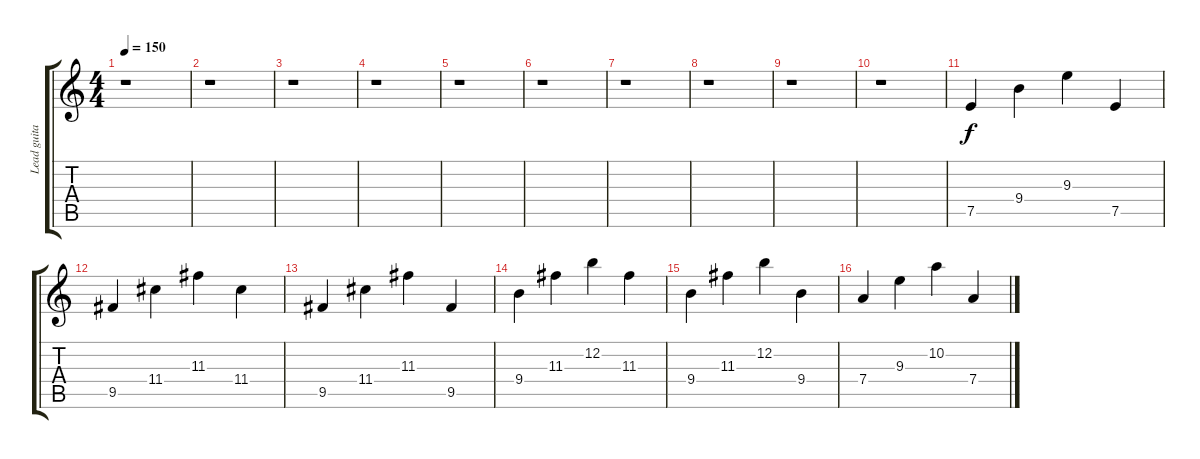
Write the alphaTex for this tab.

\track ("Lead guitar" "Lead guita") {instrument distortionguitar}
\staff {score tabs}
\tuning (E4 B3 G3 D3 A2 E2) {hide}
\ts (4 4)
\tempo 150
\clef g2
\ks c
r.1{dy f} |
r.1 |
r.1 |
r.1 |
r.1 |
r.1 |
r.1 |
r.1 |
r.1 |
r.1{volume 5} |
7.5.4{volume 13 instrument acousticguitarsteel} 9.4.4 9.3.4 7.5.4 |
9.5.4 11.4.4 11.3.4 11.4.4 |
9.5.4 11.4.4 11.3.4 9.5.4 |
9.4.4 11.3.4 12.2.4 11.3.4 |
9.4.4 11.3.4 12.2.4 9.4.4 |
7.4.4 9.3.4 10.2.4 7.4.4
